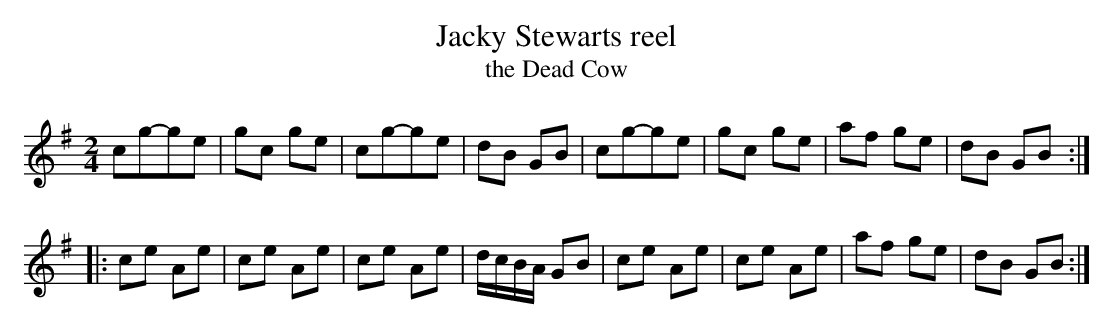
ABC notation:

X:1
T:Jacky Stewarts reel
T:the Dead Cow
M:2/4
L:1/8
K:G
cg-ge | gc ge | cg-ge | dB GB | \
cg-ge | gc ge | af ge | dB GB :|
|: ce Ae | ce Ae | ce Ae | d/c/B/A/ GB | \
ce Ae | ce Ae | af ge | dB GB :|
